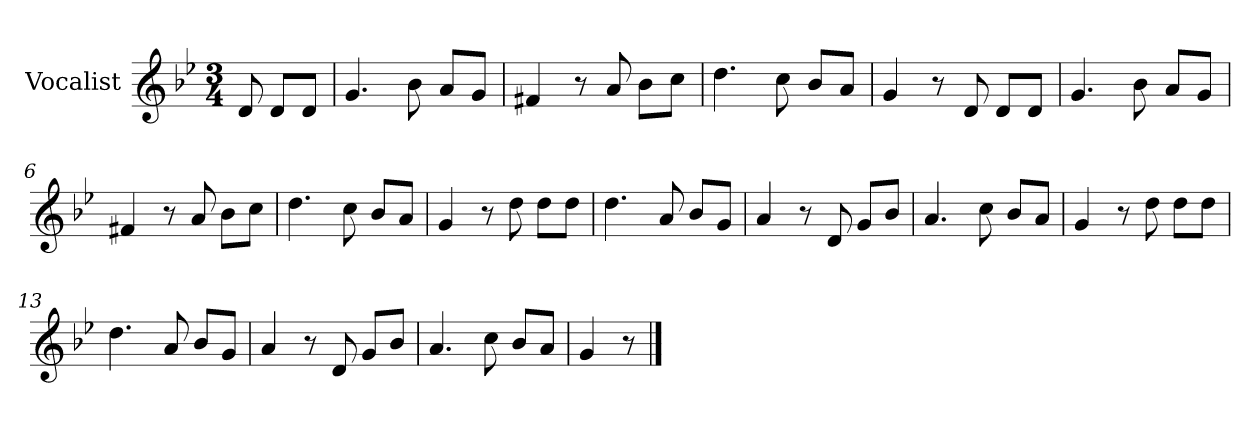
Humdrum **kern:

**kern
*part1
*staff1
*I"Vocalist
*k[b-e-]
*g:
*M3/4
=
8d
8dL
8dJ
=1
4.g
8b-
8aL
8gJ
=2
4f#X
8r
8a
8b-L
8ccJ
=3
4.dd
8cc
8b-L
8aJ
=4
4g
8r
8d
8dL
8dJ
=5
4.g
8b-
8aL
8gJ
=6
4f#X
8r
8a
8b-L
8ccJ
=7
4.dd
8cc
8b-L
8aJ
=8
4g
8r
8dd
8ddL
8ddJ
=9
4.dd
8a
8b-L
8gJ
=10
4a
8r
8d
8gL
8b-J
=11
4.a
8cc
8b-L
8aJ
=12
4g
8r
8dd
8ddL
8ddJ
=13
4.dd
8a
8b-L
8gJ
=14
4a
8r
8d
8gL
8b-J
=15
4.a
8cc
8b-L
8aJ
=16
4g
8r
==
*-
